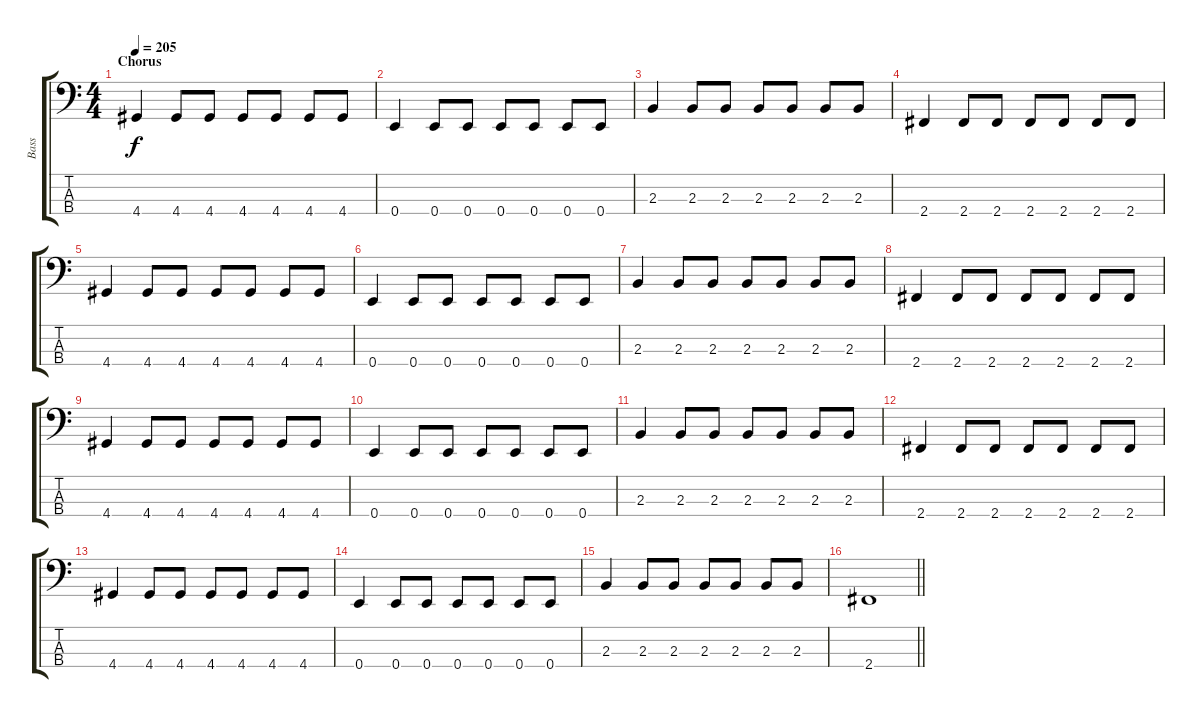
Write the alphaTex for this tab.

\track ("Bass" "Bass") {instrument electricbasspick}
\staff {score tabs}
\tuning (G2 D2 A1 E1) {hide}
\ts (4 4)
\section ("" "Chorus")
\tempo 205
\clef f4
\ks c
4.4.4{dy f} 4.4.8 4.4.8 4.4.8 4.4.8 4.4.8 4.4.8 |
0.4.4 0.4.8 0.4.8 0.4.8 0.4.8 0.4.8 0.4.8 |
2.3.4 2.3.8 2.3.8 2.3.8 2.3.8 2.3.8 2.3.8 |
2.4.4 2.4.8 2.4.8 2.4.8 2.4.8 2.4.8 2.4.8 |
4.4.4 4.4.8 4.4.8 4.4.8 4.4.8 4.4.8 4.4.8 |
0.4.4 0.4.8 0.4.8 0.4.8 0.4.8 0.4.8 0.4.8 |
2.3.4 2.3.8 2.3.8 2.3.8 2.3.8 2.3.8 2.3.8 |
2.4.4 2.4.8 2.4.8 2.4.8 2.4.8 2.4.8 2.4.8 |
4.4.4 4.4.8 4.4.8 4.4.8 4.4.8 4.4.8 4.4.8 |
0.4.4 0.4.8 0.4.8 0.4.8 0.4.8 0.4.8 0.4.8 |
2.3.4 2.3.8 2.3.8 2.3.8 2.3.8 2.3.8 2.3.8 |
2.4.4 2.4.8 2.4.8 2.4.8 2.4.8 2.4.8 2.4.8 |
4.4.4 4.4.8 4.4.8 4.4.8 4.4.8 4.4.8 4.4.8 |
0.4.4 0.4.8 0.4.8 0.4.8 0.4.8 0.4.8 0.4.8 |
2.3.4 2.3.8 2.3.8 2.3.8 2.3.8 2.3.8 2.3.8 |
\barLineRight lightlight
2.4.1
